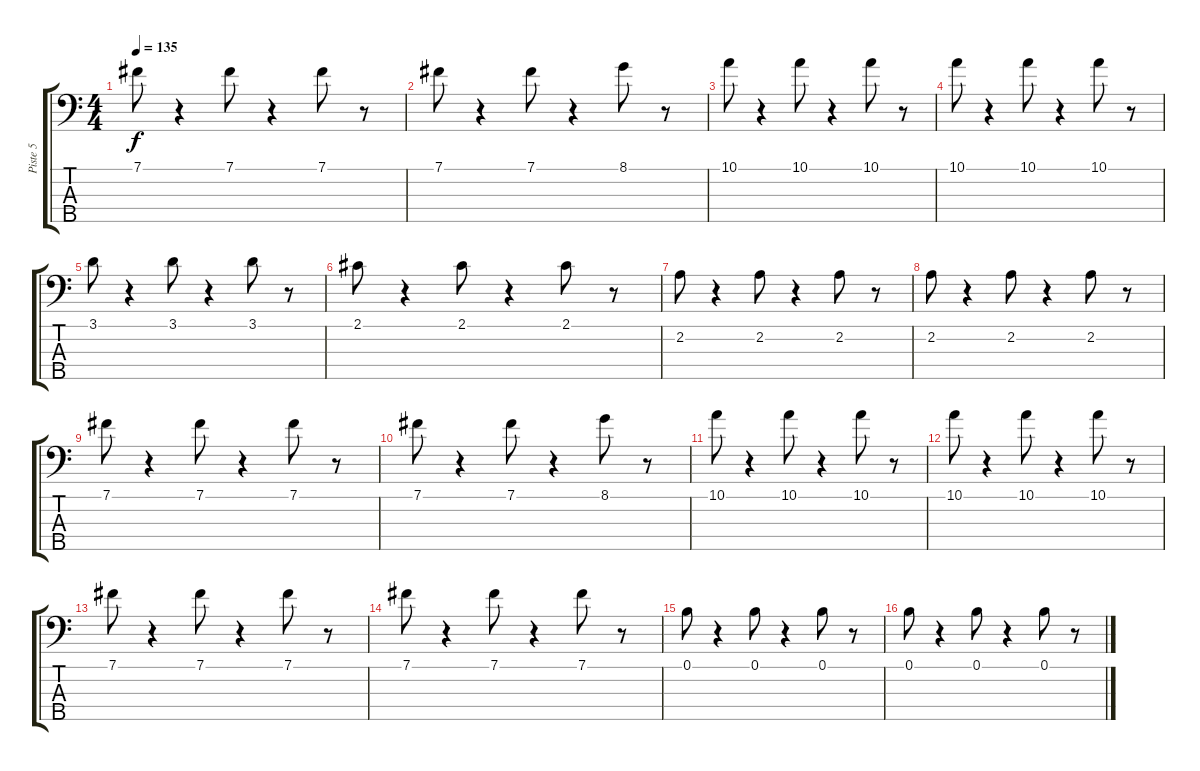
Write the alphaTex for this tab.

\track ("Piste 5" "Piste 5") {instrument contrabass}
\staff {score tabs}
\tuning (B2 G2 D2 A1 E1) {hide}
\ts (4 4)
\tempo 135
\clef f4
\ks c
7.1.8{dy f} r.4 7.1.8 r.4 7.1.8 r.8 |
7.1.8 r.4 7.1.8 r.4 8.1.8 r.8 |
10.1.8 r.4 10.1.8 r.4 10.1.8 r.8 |
10.1.8 r.4 10.1.8 r.4 10.1.8 r.8 |
3.1.8 r.4 3.1.8 r.4 3.1.8 r.8 |
2.1.8 r.4 2.1.8 r.4 2.1.8 r.8 |
2.2.8 r.4 2.2.8 r.4 2.2.8 r.8 |
2.2.8 r.4 2.2.8 r.4 2.2.8 r.8 |
7.1.8 r.4 7.1.8 r.4 7.1.8 r.8 |
7.1.8 r.4 7.1.8 r.4 8.1.8 r.8 |
10.1.8 r.4 10.1.8 r.4 10.1.8 r.8 |
10.1.8 r.4 10.1.8 r.4 10.1.8 r.8 |
7.1.8 r.4 7.1.8 r.4 7.1.8 r.8 |
7.1.8 r.4 7.1.8 r.4 7.1.8 r.8 |
0.1.8 r.4 0.1.8 r.4 0.1.8 r.8 |
0.1.8 r.4 0.1.8 r.4 0.1.8 r.8
